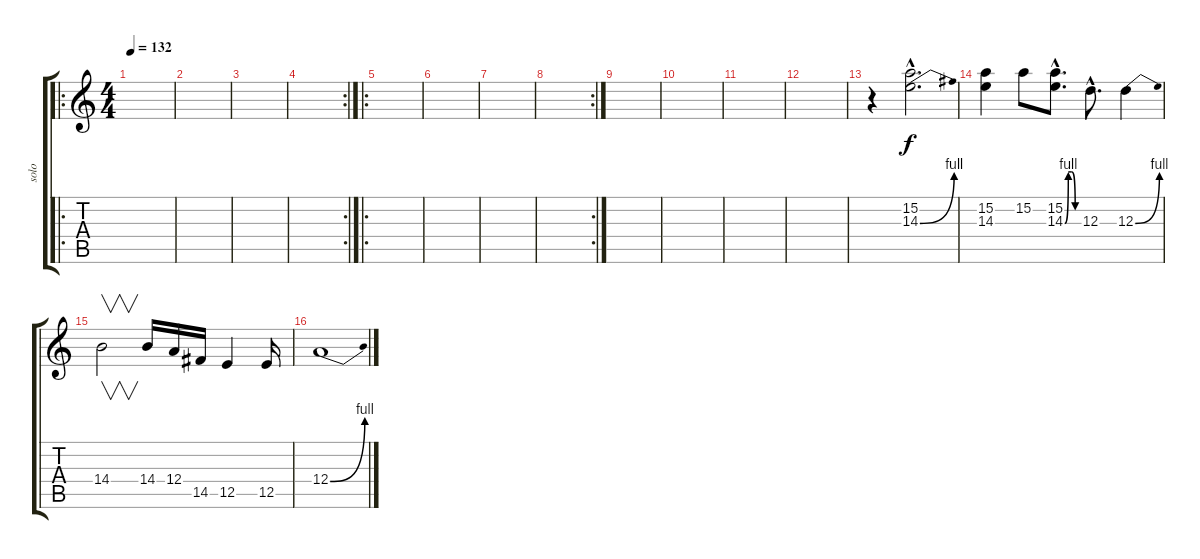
\track ("solo" "solo") {instrument distortionguitar}
\staff {score tabs}
\tuning (B3 Gb3 D3 A2 E2 B1) {hide}
\ro
\ts (4 4)
\tempo 132
\clef g2
\ks c
|
|
|
\rc 2
|
\ro
|
|
|
\rc 2
|
|
|
|
|
r.4 (15.2{hac} 14.3{be (bend 0 0 60 4) hac}).2{d} |
(15.2 14.3).4 15.2.8 (15.2{hac} 14.3{be (custom 0 0 15 4 30 4 45 0 60 0) hac}).8{d} 12.3{hac}.8{d} 12.3{be (bend 0 0 60 4)}.4 |
14.4.2{v} 14.4.16 12.4.16 14.5.16 12.5.4 12.5.16 |
12.4{be (bend 0 0 60 4)}.1
